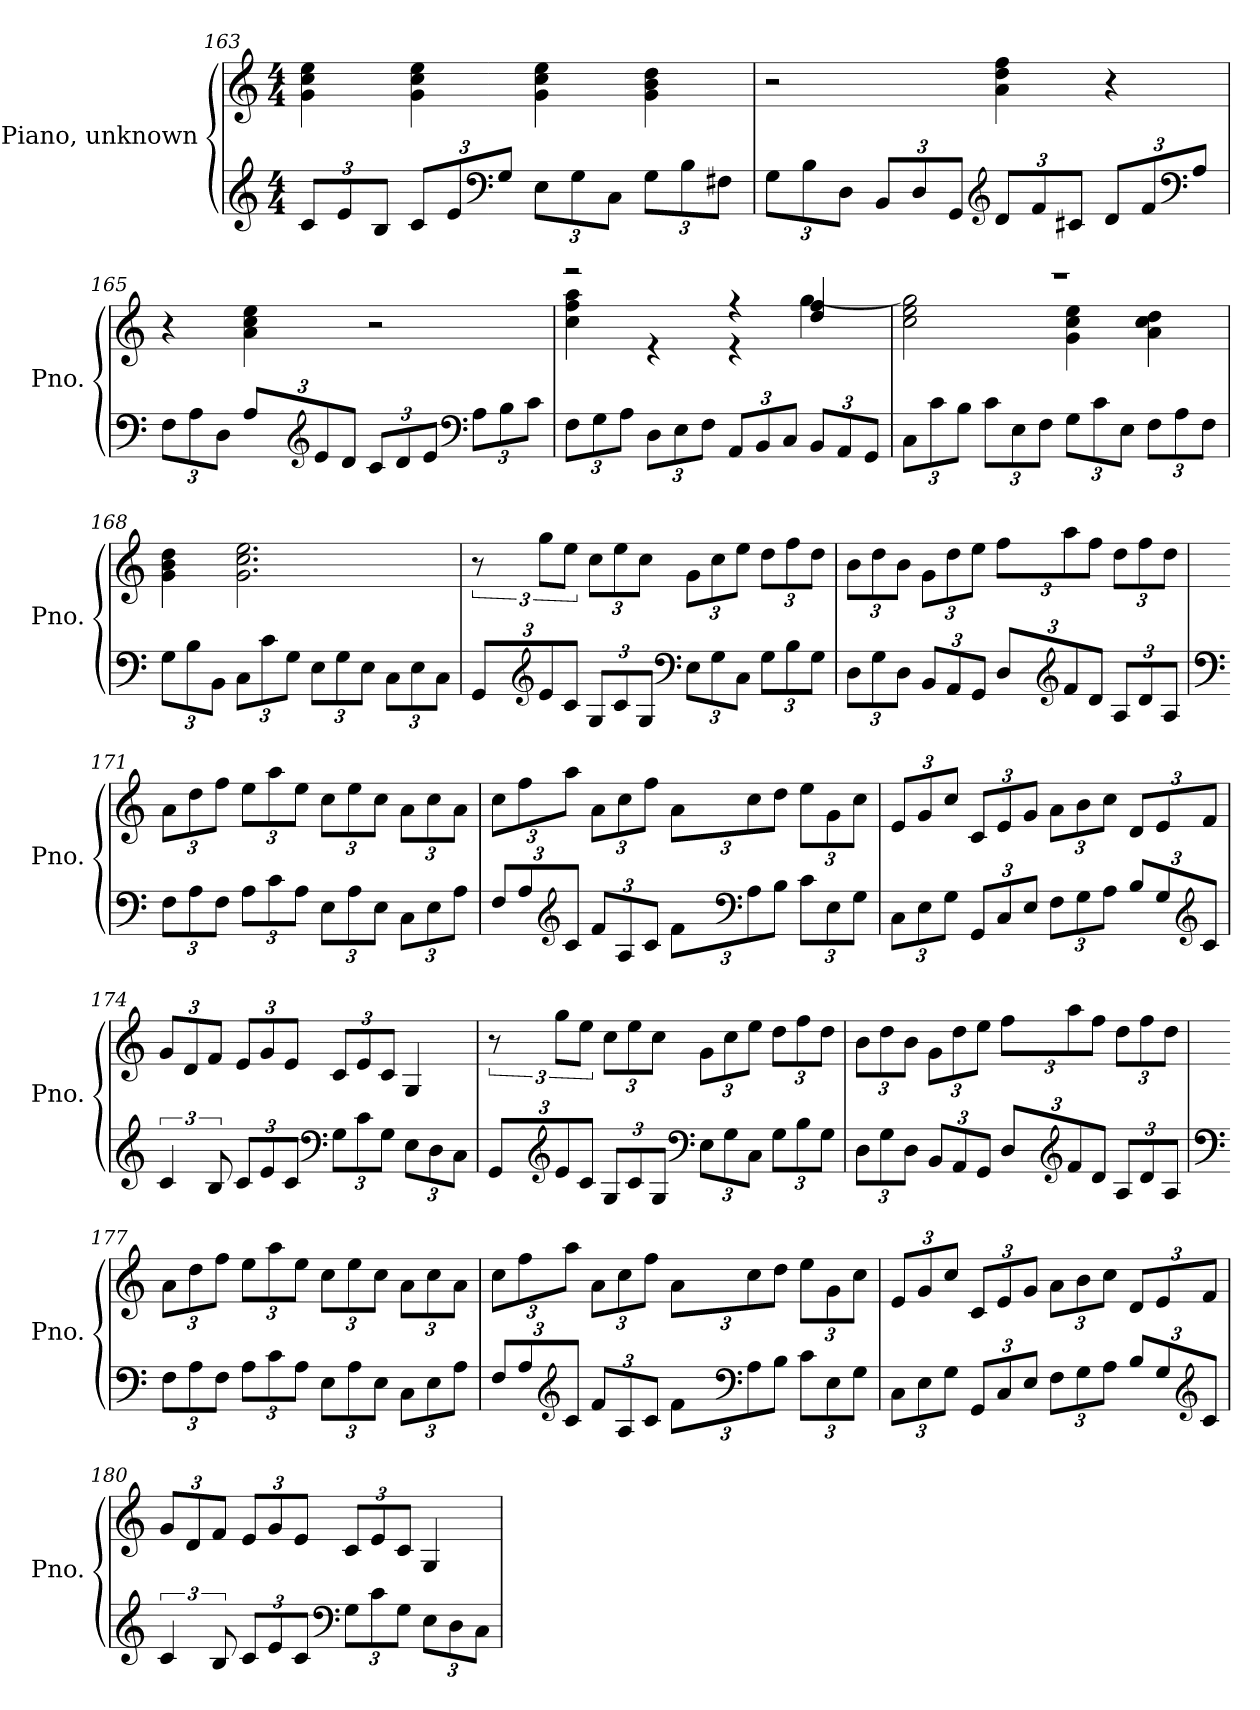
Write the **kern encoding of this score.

**kern	**kern
*part1	*part1
*staff2	*staff1
*I"Piano, unknown	*
*I'Pno.	*
*clefG2	*clefG2
*k[]	*k[]
*M4/4	*M4/4
*Xbrackettup	*
=163	=163
12c/L	4g\ 4cc\ 4ee\
12e/	.
12B/J	.
12c/L	4g\ 4cc\ 4ee\
12e/	.
*clefF4	*
12G/J	.
12E\L	4g\ 4cc\ 4ee\
12G\	.
12C\J	.
12G\L	4g\ 4b\ 4dd\
12B\	.
12F#X\J	.
=164	=164
12G\L	2r
12B\	.
12D\J	.
12BB/L	.
12D/	.
12GG/J	.
*clefG2	*
12d/L	4a\ 4dd\ 4ff\
12f/	.
12c#X/J	.
12d/L	4r
12f/	.
*clefF4	*
12A/J	.
!!LO:LB:g=z
=165	=165
12F\L	4r
12A\	.
12D\J	.
12A/L	4a\ 4cc\ 4ee\
*clefG2	*
12e/	.
12d/J	.
12c/L	2r
12d/	.
12e/J	.
*clefF4	*
12A\L	.
12B\	.
12c\J	.
=166	=166
*	*^
12F\L	2r	4cc\ 4ff\ 4aa\
12G\	.	.
12A\J	.	.
12D\L	.	4r
12E\	.	.
12F\J	.	.
12AA/L	4r	4r
12BB/	.	.
12C/J	.	.
12BB/L	4dd/ 4ff/	[4gg\
12AA/	.	.
12GG/J	.	.
=167	=167	=167
12C\L	1r	2cc\ 2ee\ 2gg\]
12c\	.	.
12B\J	.	.
12c\L	.	.
12E\	.	.
12F\J	.	.
12G\L	.	4g\ 4cc\ 4ee\
12c\	.	.
12E\J	.	.
12F\L	.	4a\ 4cc\ 4dd\
12A\	.	.
12F\J	.	.
*	*v	*v
!!LO:LB:g=z
=168	=168
12G\L	4g\ 4b\ 4dd\
12B\	.
12BB\J	.
12C\L	2.g\ 2.cc\ 2.ee\
12c\	.
12G\J	.
12E\L	.
12G\	.
12E\J	.
12C\L	.
12E\	.
12C\J	.
=169	=169
12GG/L	12r
*clefG2	*
12e/	12gg\L
12c/J	12ee\J
*	*Xbrackettup
12G/L	12cc\L
12c/	12ee\
12G/J	12cc\J
*clefF4	*
12E\L	12g\L
12G\	12cc\
12C\J	12ee\J
12G\L	12dd\L
12B\	12ff\
12G\J	12dd\J
=170	=170
12D\L	12b\L
12G\	12dd\
12D\J	12b\J
12BB/L	12g\L
12AA/	12dd\
12GG/J	12ee\J
12D/L	12ff\L
*clefG2	*
12f/	12aa\
12d/J	12ff\J
12A/L	12dd\L
12d/	12ff\
12A/J	12dd\J
!!LO:LB:g=z
=171	=171
*clefF4	*
12F\L	12a\L
12A\	12dd\
12F\J	12ff\J
12A\L	12ee\L
12c\	12aa\
12A\J	12ee\J
12E\L	12cc\L
12A\	12ee\
12E\J	12cc\J
12C\L	12a\L
12E\	12cc\
12A\J	12a\J
=172	=172
12F/L	12cc\L
12A/	12ff\
*clefG2	*
12c/J	12aa\J
12f/L	12a\L
12A/	12cc\
12c/J	12ff\J
12f\L	12a\L
*clefF4	*
12A\	12cc\
12B\J	12dd\J
12c\L	12ee\L
12E\	12g\
12G\J	12cc\J
=173	=173
12C\L	12e/L
12E\	12g/
12G\J	12cc/J
12GG/L	12c/L
12C/	12e/
12E/J	12g/J
12F\L	12a\L
12G\	12b\
12A\J	12cc\J
12B/L	12d/L
12G/	12e/
*clefG2	*
12c/J	12f/J
!!LO:LB:g=z
=174	=174
*brackettup	*
6c/	12g/L
.	12d/
12B/	12f/J
*Xbrackettup	*
12c/L	12e/L
12e/	12g/
12c/J	12e/J
*clefF4	*
12G\L	12c/L
12c\	12e/
12G\J	12c/J
12E\L	4G/
12D\	.
12C\J	.
=175	=175
*	*brackettup
12GG/L	12r
*clefG2	*
12e/	12gg\L
12c/J	12ee\J
*	*Xbrackettup
12G/L	12cc\L
12c/	12ee\
12G/J	12cc\J
*clefF4	*
12E\L	12g\L
12G\	12cc\
12C\J	12ee\J
12G\L	12dd\L
12B\	12ff\
12G\J	12dd\J
=176	=176
12D\L	12b\L
12G\	12dd\
12D\J	12b\J
12BB/L	12g\L
12AA/	12dd\
12GG/J	12ee\J
12D/L	12ff\L
*clefG2	*
12f/	12aa\
12d/J	12ff\J
12A/L	12dd\L
12d/	12ff\
12A/J	12dd\J
!!LO:PB:g=z
=177	=177
*clefF4	*
12F\L	12a\L
12A\	12dd\
12F\J	12ff\J
12A\L	12ee\L
12c\	12aa\
12A\J	12ee\J
12E\L	12cc\L
12A\	12ee\
12E\J	12cc\J
12C\L	12a\L
12E\	12cc\
12A\J	12a\J
=178	=178
12F/L	12cc\L
12A/	12ff\
*clefG2	*
12c/J	12aa\J
12f/L	12a\L
12A/	12cc\
12c/J	12ff\J
12f\L	12a\L
*clefF4	*
12A\	12cc\
12B\J	12dd\J
12c\L	12ee\L
12E\	12g\
12G\J	12cc\J
=179	=179
12C\L	12e/L
12E\	12g/
12G\J	12cc/J
12GG/L	12c/L
12C/	12e/
12E/J	12g/J
12F\L	12a\L
12G\	12b\
12A\J	12cc\J
12B/L	12d/L
12G/	12e/
*clefG2	*
12c/J	12f/J
!!LO:LB:g=z
=180	=180
*brackettup	*
6c/	12g/L
.	12d/
12B/	12f/J
*Xbrackettup	*
12c/L	12e/L
12e/	12g/
12c/J	12e/J
*clefF4	*
12G\L	12c/L
12c\	12e/
12G\J	12c/J
12E\L	4G/
12D\	.
12C\J	.
=	=
*-	*-
